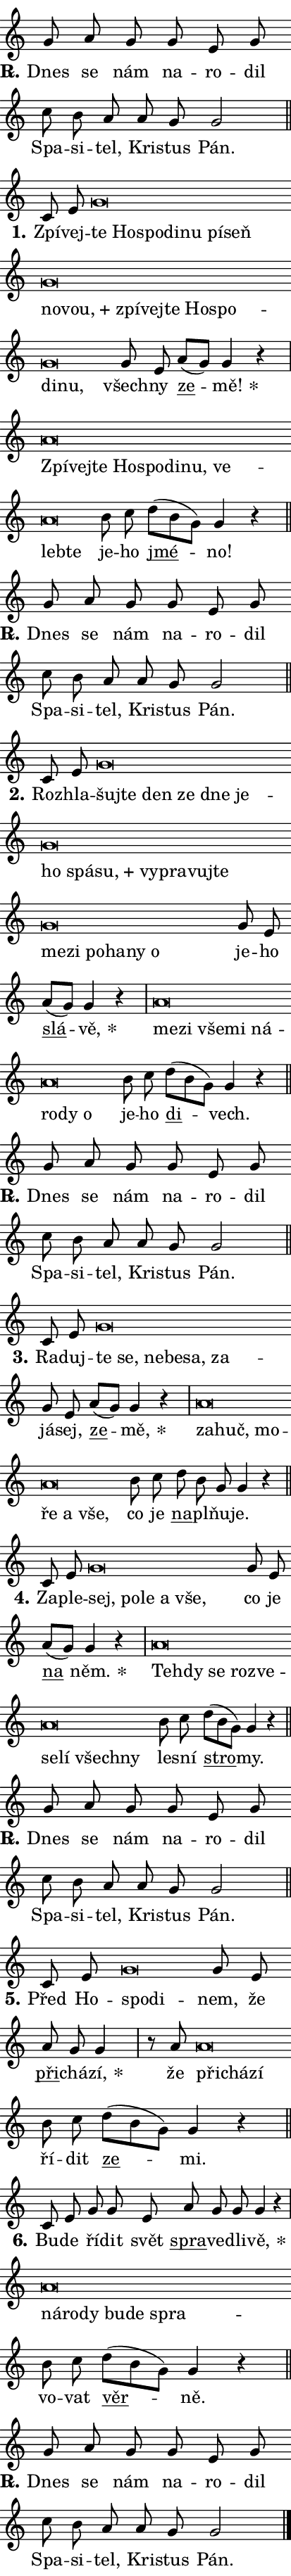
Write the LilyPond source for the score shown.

\version "2.24.0"
\header { tagline = "" }
\paper {
  indent = 0\cm
  top-margin = 0\cm
  right-margin = 0\cm
  bottom-margin = 0\cm
  left-margin = 0\cm
  paper-width = 7\cm
  page-breaking = #ly:one-page-breaking
  system-system-spacing.basic-distance = #11
  score-system-spacing.basic-distance = #11
  ragged-last = ##f
}


%% Author: Thomas Morley
%% https://lists.gnu.org/archive/html/lilypond-user/2020-05/msg00002.html
#(define (line-position grob)
"Returns position of @var[grob} in current system:
   @code{'start}, if at first time-step
   @code{'end}, if at last time-step
   @code{'middle} otherwise
"
  (let* ((col (ly:item-get-column grob))
         (ln (ly:grob-object col 'left-neighbor))
         (rn (ly:grob-object col 'right-neighbor))
         (col-to-check-left (if (ly:grob? ln) ln col))
         (col-to-check-right (if (ly:grob? rn) rn col))
         (break-dir-left
           (and
             (ly:grob-property col-to-check-left 'non-musical #f)
             (ly:item-break-dir col-to-check-left)))
         (break-dir-right
           (and
             (ly:grob-property col-to-check-right 'non-musical #f)
             (ly:item-break-dir col-to-check-right))))
        (cond ((eqv? 1 break-dir-left) 'start)
              ((eqv? -1 break-dir-right) 'end)
              (else 'middle))))

#(define (tranparent-at-line-position vctor)
  (lambda (grob)
  "Relying on @code{line-position} select the relevant enry from @var{vctor}.
Used to determine transparency,"
    (case (line-position grob)
      ((end) (not (vector-ref vctor 0)))
      ((middle) (not (vector-ref vctor 1)))
      ((start) (not (vector-ref vctor 2))))))

noteHeadBreakVisibility =
#(define-music-function (break-visibility)(vector?)
"Makes @code{NoteHead}s transparent relying on @var{break-visibility}"
#{
  \override NoteHead.transparent =
    #(tranparent-at-line-position break-visibility)
#})

#(define delete-ledgers-for-transparent-note-heads
  (lambda (grob)
    "Reads whether a @code{NoteHead} is transparent.
If so this @code{NoteHead} is removed from @code{'note-heads} from
@var{grob}, which is supposed to be @code{LedgerLineSpanner}.
As a result ledgers are not printed for this @code{NoteHead}"
    (let* ((nhds-array (ly:grob-object grob 'note-heads))
           (nhds-list
             (if (ly:grob-array? nhds-array)
                 (ly:grob-array->list nhds-array)
                 '()))
           ;; Relies on the transparent-property being done before
           ;; Staff.LedgerLineSpanner.after-line-breaking is executed.
           ;; This is fragile ...
           (to-keep
             (remove
               (lambda (nhd)
                 (ly:grob-property nhd 'transparent #f))
               nhds-list)))
      ;; TODO find a better method to iterate over grob-arrays, similiar
      ;; to filter/remove etc for lists
      ;; For now rebuilt from scratch
      (set! (ly:grob-object grob 'note-heads)  '())
      (for-each
        (lambda (nhd)
          (ly:pointer-group-interface::add-grob grob 'note-heads nhd))
        to-keep))))

hideNotes = {
  \noteHeadBreakVisibility #begin-of-line-visible
}
unHideNotes = {
  \noteHeadBreakVisibility #all-visible
}

% work-around for resetting accidentals
% https://lilypond.org/doc/v2.23/Documentation/notation/displaying-rhythms#unmetered-music
cadenzaMeasure = {
  \cadenzaOff
  \partial 1024 s1024
  \cadenzaOn
}

#(define-markup-command (accent layout props text) (markup?)
  "Underline accented syllable"
  (interpret-markup layout props
    #{\markup \override #'(offset . 4.3) \underline { #text }#}))

responsum = \markup \concat {
  "R" \hspace #-1.05 \path #0.1 #'((moveto 0 0.07) (lineto 0.9 0.8)) \hspace #0.05 "."
}

\layout {
    \context {
        \Staff
        \remove "Time_signature_engraver"
        \override LedgerLineSpanner.after-line-breaking = #delete-ledgers-for-transparent-note-heads
    }
    \context {
        \Voice {
            \override NoteHead.output-attributes = #'((class . "notehead"))
            \override Hairpin.height = #0.55
        }
    }
    \context {
        \Lyrics {
            \override StanzaNumber.output-attributes = #'((class . "stanzanumber"))
            \override LyricSpace.minimum-distance = #0.9
            \override LyricText.font-name = #"TeX Gyre Schola"
            \override LyricText.font-size = 1
            \override StanzaNumber.font-name = #"TeX Gyre Schola Bold"
            \override StanzaNumber.font-size = 1
        }
    }
}

% magnetic-lyrics.ily
%
%   written by
%     Jean Abou Samra <jean@abou-samra.fr>
%     Werner Lemberg <wl@gnu.org>
%
%   adapted by
%     Jiri Hon <jiri.hon@gmail.com>
%
% Version 2022-Apr-15

% https://www.mail-archive.com/lilypond-user@gnu.org/msg149350.html

#(define (Left_hyphen_pointer_engraver context)
   "Collect syllable-hyphen-syllable occurrences in lyrics and store
them in properties.  This engraver only looks to the left.  For
example, if the lyrics input is @code{foo -- bar}, it does the
following.

@itemize @bullet
@item
Set the @code{text} property of the @code{LyricHyphen} grob between
@q{foo} and @q{bar} to @code{foo}.

@item
Set the @code{left-hyphen} property of the @code{LyricText} grob with
text @q{foo} to the @code{LyricHyphen} grob between @q{foo} and
@q{bar}.
@end itemize

Use this auxiliary engraver in combination with the
@code{lyric-@/text::@/apply-@/magnetic-@/offset!} hook."
   (let ((hyphen #f)
         (text #f))
     (make-engraver
      (acknowledgers
       ((lyric-syllable-interface engraver grob source-engraver)
        (set! text grob)))
      (end-acknowledgers
       ((lyric-hyphen-interface engraver grob source-engraver)
        ;(when (not (grob::has-interface grob 'lyric-space-interface))
          (set! hyphen grob)));)
      ((stop-translation-timestep engraver)
       (when (and text hyphen)
         (ly:grob-set-object! text 'left-hyphen hyphen))
       (set! text #f)
       (set! hyphen #f)))))

#(define (lyric-text::apply-magnetic-offset! grob)
   "If the space between two syllables is less than the value in
property @code{LyricText@/.details@/.squash-threshold}, move the right
syllable to the left so that it gets concatenated with the left
syllable.

Use this function as a hook for
@code{LyricText@/.after-@/line-@/breaking} if the
@code{Left_@/hyphen_@/pointer_@/engraver} is active."
   (let ((hyphen (ly:grob-object grob 'left-hyphen #f)))
     (when hyphen
       (let ((left-text (ly:spanner-bound hyphen LEFT)))
         (when (grob::has-interface left-text 'lyric-syllable-interface)
           (let* ((common (ly:grob-common-refpoint grob left-text X))
                  (this-x-ext (ly:grob-extent grob common X))
                  (left-x-ext
                   (begin
                     ;; Trigger magnetism for left-text.
                     (ly:grob-property left-text 'after-line-breaking)
                     (ly:grob-extent left-text common X)))
                  ;; `delta` is the gap width between two syllables.
                  (delta (- (interval-start this-x-ext)
                            (interval-end left-x-ext)))
                  (details (ly:grob-property grob 'details))
                  (threshold (assoc-get 'squash-threshold details 0.2)))
             (when (< delta threshold)
               (let* (;; We have to manipulate the input text so that
                      ;; ligatures crossing syllable boundaries are not
                      ;; disabled.  For languages based on the Latin
                      ;; script this is essentially a beautification.
                      ;; However, for non-Western scripts it can be a
                      ;; necessity.
                      (lt (ly:grob-property left-text 'text))
                      (rt (ly:grob-property grob 'text))
                      (is-space (grob::has-interface hyphen 'lyric-space-interface))
                      (space (if is-space " " ""))
                      (space-markup (grob-interpret-markup grob " "))
                      (space-size (interval-length (ly:stencil-extent space-markup X)))
                      (extra-delta (if is-space space-size 0))
                      ;; Append new syllable.
                      (ltrt-space (if (and (string? lt) (string? rt))
                                (string-append lt space rt)
                                (make-concat-markup (list lt space rt))))
                      ;; Right-align `ltrt` to the right side.
                      (ltrt-space-markup (grob-interpret-markup
                               grob
                               (make-translate-markup
                                (cons (interval-length this-x-ext) 0)
                                (make-right-align-markup ltrt-space)))))
                 (begin
                   ;; Don't print `left-text`.
                   (ly:grob-set-property! left-text 'stencil #f)
                   ;; Set text and stencil (which holds all collected
                   ;; syllables so far) and shift it to the left.
                   (ly:grob-set-property! grob 'text ltrt-space)
                   (ly:grob-set-property! grob 'stencil ltrt-space-markup)
                   (ly:grob-translate-axis! grob (- (- delta extra-delta)) X))))))))))


#(define (lyric-hyphen::displace-bounds-first grob)
   ;; Make very sure this callback isn't triggered too early.
   (let ((left (ly:spanner-bound grob LEFT))
         (right (ly:spanner-bound grob RIGHT)))
     (ly:grob-property left 'after-line-breaking)
     (ly:grob-property right 'after-line-breaking)
     (ly:lyric-hyphen::print grob)))

squashThreshold = #0.4

\layout {
  \context {
    \Lyrics
    \consists #Left_hyphen_pointer_engraver
    \override LyricText.after-line-breaking =
      #lyric-text::apply-magnetic-offset!
    \override LyricHyphen.stencil = #lyric-hyphen::displace-bounds-first
    \override LyricText.details.squash-threshold = \squashThreshold
    \override LyricHyphen.minimum-distance = 0
    \override LyricHyphen.minimum-length = \squashThreshold
  }
}

squash = \override LyricText.details.squash-threshold = 9999
unSquash = \override LyricText.details.squash-threshold = \squashThreshold

left = \override LyricText.self-alignment-X = #LEFT
unLeft = \revert LyricText.self-alignment-X

starOffset = #(lambda (grob) 
                (let ((x_offset (ly:self-alignment-interface::aligned-on-x-parent grob)))
                  (if (= x_offset 0) 0 (+ x_offset 1.2))))

star = #(define-music-function (syllable)(string?)
"Append star separator at the end of a syllable"
#{
  \once \override LyricText.X-offset = #starOffset
  \lyricmode { \markup {
    #syllable
    \override #'((font-name . "TeX Gyre Schola Bold")) \hspace #0.2 \lower #0.65 \larger "*"
  } }
#})

starAccent = #(define-music-function (syllable)(string?)
"Append star separator at the end of a syllable and make accent"
#{
  \once \override LyricText.X-offset = #starOffset
  \lyricmode { \markup {
    \accent #syllable
    \override #'((font-name . "TeX Gyre Schola Bold")) \hspace #0.2 \lower #0.65 \larger "*"
  } }
#})

breath = #(define-music-function (syllable)(string?)
"Append breathing indicator at the end of a syllable"
#{
  \lyricmode { \markup { #syllable "+" } }
#})

optionalBreath = #(define-music-function (syllable)(string?)
"Append optional breathing indicator at the end of a syllable"
#{
  \lyricmode { \markup { #syllable "(+)" } }
#})


\score {
    <<
        \new Voice = "melody" { \cadenzaOn \key c \major \relative { g'8 a g g e g \bar "" c b a \bar "" a g g2 \cadenzaMeasure \bar "||" \break } }
        \new Lyrics \lyricsto "melody" { \lyricmode { \set stanza = \responsum
Dnes se nám na -- ro -- dil Spa -- si -- tel, Kri -- stus Pán. } }
    >>
    \layout {}
}

\score {
    <<
        \new Voice = "melody" { \cadenzaOn \key c \major \relative { c'8 e g\breve*1/16 \hideNotes \breve*1/16 \bar "" \breve*1/16 \bar "" \breve*1/16 \bar "" \breve*1/16 \bar "" \breve*1/16 \bar "" \breve*1/16 \bar "" \breve*1/16 \bar "" \breve*1/16 \bar "" \breve*1/16 \bar "" \breve*1/16 \bar "" \breve*1/16 \bar "" \breve*1/16 \bar "" \breve*1/16 \bar "" \breve*1/16 \breve*1/16 \bar "" \unHideNotes g8 e \bar "" a[( g)] g4 r \cadenzaMeasure \bar "|" a\breve*1/16 \hideNotes \breve*1/16 \bar "" \breve*1/16 \bar "" \breve*1/16 \bar "" \breve*1/16 \bar "" \breve*1/16 \bar "" \breve*1/16 \bar "" \breve*1/16 \bar "" \breve*1/16 \breve*1/16 \bar "" \unHideNotes b8 c \bar "" d[( b g)] g4 r \cadenzaMeasure \bar "||" \break } }
        \new Lyrics \lyricsto "melody" { \lyricmode { \set stanza = "1."
Zpí -- vej -- \left te \squash Ho -- spo -- di -- nu pí -- seň no -- \breath "vou," zpí -- vej -- te Ho -- spo -- di -- nu, \unLeft \unSquash všech -- ny \markup \accent ze -- \star mě! \left Zpí -- \squash vej -- te Ho -- spo -- di -- nu, ve -- leb -- te \unLeft \unSquash je -- ho \markup \accent jmé -- no! } }
    >>
    \layout {}
}

\score {
    <<
        \new Voice = "melody" { \cadenzaOn \key c \major \relative { g'8 a g g e g \bar "" c b a \bar "" a g g2 \cadenzaMeasure \bar "||" \break } }
        \new Lyrics \lyricsto "melody" { \lyricmode { \set stanza = \responsum
Dnes se nám na -- ro -- dil Spa -- si -- tel, Kri -- stus Pán. } }
    >>
    \layout {}
}

\score {
    <<
        \new Voice = "melody" { \cadenzaOn \key c \major \relative { c'8 e g\breve*1/16 \hideNotes \breve*1/16 \bar "" \breve*1/16 \bar "" \breve*1/16 \bar "" \breve*1/16 \bar "" \breve*1/16 \bar "" \breve*1/16 \bar "" \breve*1/16 \bar "" \breve*1/16 \bar "" \breve*1/16 \bar "" \breve*1/16 \bar "" \breve*1/16 \bar "" \breve*1/16 \bar "" \breve*1/16 \bar "" \breve*1/16 \bar "" \breve*1/16 \bar "" \breve*1/16 \bar "" \breve*1/16 \breve*1/16 \bar "" \unHideNotes g8 e \bar "" a[( g)] g4 r \cadenzaMeasure \bar "|" a\breve*1/16 \hideNotes \breve*1/16 \bar "" \breve*1/16 \bar "" \breve*1/16 \bar "" \breve*1/16 \bar "" \breve*1/16 \bar "" \breve*1/16 \breve*1/16 \bar "" \unHideNotes b8 c \bar "" d[( b g)] g4 r \cadenzaMeasure \bar "||" \break } }
        \new Lyrics \lyricsto "melody" { \lyricmode { \set stanza = "2."
Roz -- hla -- \left šuj -- \squash te den ze dne je -- ho spá -- \breath "su," vy -- pra -- vuj -- te me -- zi po -- ha -- ny o \unLeft \unSquash je -- ho \markup \accent slá -- \star vě, \left me -- \squash zi vše -- mi ná -- ro -- dy o \unLeft \unSquash je -- ho \markup \accent di -- vech. } }
    >>
    \layout {}
}

\score {
    <<
        \new Voice = "melody" { \cadenzaOn \key c \major \relative { g'8 a g g e g \bar "" c b a \bar "" a g g2 \cadenzaMeasure \bar "||" \break } }
        \new Lyrics \lyricsto "melody" { \lyricmode { \set stanza = \responsum
Dnes se nám na -- ro -- dil Spa -- si -- tel, Kri -- stus Pán. } }
    >>
    \layout {}
}

\score {
    <<
        \new Voice = "melody" { \cadenzaOn \key c \major \relative { c'8 e g\breve*1/16 \hideNotes \breve*1/16 \bar "" \breve*1/16 \bar "" \breve*1/16 \bar "" \breve*1/16 \breve*1/16 \bar "" \unHideNotes g8 e \bar "" a[( g)] g4 r \cadenzaMeasure \bar "|" a\breve*1/16 \hideNotes \breve*1/16 \bar "" \breve*1/16 \bar "" \breve*1/16 \bar "" \breve*1/16 \breve*1/16 \bar "" \unHideNotes b8 c \bar "" d b g g4 r \cadenzaMeasure \bar "||" \break } }
        \new Lyrics \lyricsto "melody" { \lyricmode { \set stanza = "3."
Ra -- duj -- \left te \squash se, ne -- be -- sa, za -- \unLeft \unSquash já -- sej, \markup \accent ze -- \star mě, \left za -- \squash huč, mo -- ře a vše, \unLeft \unSquash co je \markup \accent na -- pl -- ňu -- je. } }
    >>
    \layout {}
}

\score {
    <<
        \new Voice = "melody" { \cadenzaOn \key c \major \relative { c'8 e g\breve*1/16 \hideNotes \breve*1/16 \bar "" \breve*1/16 \bar "" \breve*1/16 \breve*1/16 \bar "" \unHideNotes g8 e \bar "" a[( g)] g4 r \cadenzaMeasure \bar "|" a\breve*1/16 \hideNotes \breve*1/16 \bar "" \breve*1/16 \bar "" \breve*1/16 \bar "" \breve*1/16 \bar "" \breve*1/16 \bar "" \breve*1/16 \bar "" \breve*1/16 \breve*1/16 \bar "" \unHideNotes b8 c \bar "" d[( b g)] g4 r \cadenzaMeasure \bar "||" \break } }
        \new Lyrics \lyricsto "melody" { \lyricmode { \set stanza = "4."
Za -- ple -- \left sej, \squash po -- le a vše, \unLeft \unSquash co je \markup \accent na \star něm. \left Teh -- \squash dy se roz -- ve -- se -- lí všech -- ny \unLeft \unSquash le -- sní \markup \accent stro -- my. } }
    >>
    \layout {}
}

\score {
    <<
        \new Voice = "melody" { \cadenzaOn \key c \major \relative { g'8 a g g e g \bar "" c b a \bar "" a g g2 \cadenzaMeasure \bar "||" \break } }
        \new Lyrics \lyricsto "melody" { \lyricmode { \set stanza = \responsum
Dnes se nám na -- ro -- dil Spa -- si -- tel, Kri -- stus Pán. } }
    >>
    \layout {}
}

\score {
    <<
        \new Voice = "melody" { \cadenzaOn \key c \major \relative { c'8 e g\breve*1/16 \hideNotes \breve*1/16 \bar "" \unHideNotes g8 e \bar "" a g g4 \cadenzaMeasure \bar "|" r8 a a\breve*1/16 \hideNotes \breve*1/16 \breve*1/16 \bar "" \unHideNotes b8 c \bar "" d[( b g)] g4 r \cadenzaMeasure \bar "||" \break } }
        \new Lyrics \lyricsto "melody" { \lyricmode { \set stanza = "5."
Před Ho -- \left spo -- \squash di -- \unLeft \unSquash nem, že \markup \accent při -- chá -- \star zí, že \left při -- \squash chá -- zí \unLeft \unSquash ří -- dit \markup \accent ze -- mi. } }
    >>
    \layout {}
}

\score {
    <<
        \new Voice = "melody" { \cadenzaOn \key c \major \relative { c'8 e g g8 e \bar "" a g g g4 r \cadenzaMeasure \bar "|" a\breve*1/16 \hideNotes \breve*1/16 \bar "" \breve*1/16 \bar "" \breve*1/16 \bar "" \breve*1/16 \breve*1/16 \bar "" \unHideNotes b8 c \bar "" d[( b g)] g4 r \cadenzaMeasure \bar "||" \break } }
        \new Lyrics \lyricsto "melody" { \lyricmode { \set stanza = "6."
Bu -- de ří -- dit svět \markup \accent spra -- ve -- dli -- \star vě, \left ná -- \squash ro -- dy bu -- de spra -- \unLeft \unSquash vo -- vat \markup \accent věr -- ně. } }
    >>
    \layout {}
}

\score {
    <<
        \new Voice = "melody" { \cadenzaOn \key c \major \relative { g'8 a g g e g \bar "" c b a \bar "" a g g2 \cadenzaMeasure \bar "||" \break } \bar "|." }
        \new Lyrics \lyricsto "melody" { \lyricmode { \set stanza = \responsum
Dnes se nám na -- ro -- dil Spa -- si -- tel, Kri -- stus Pán. } }
    >>
    \layout {}
}
